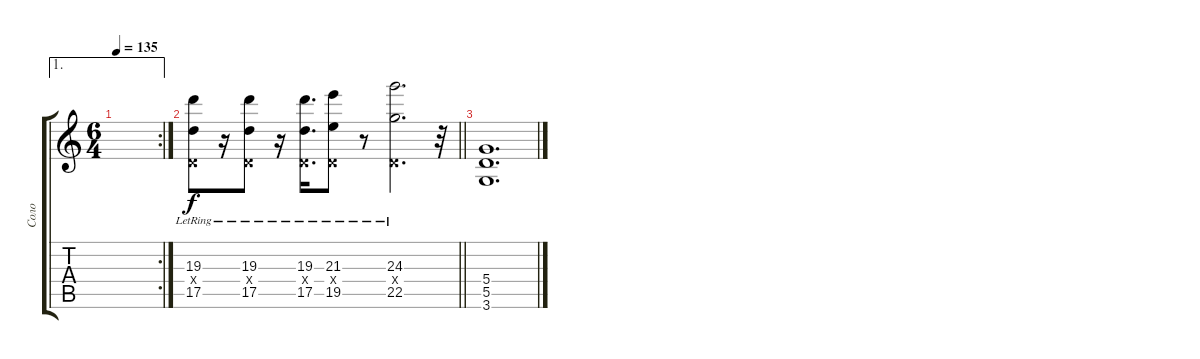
\track ("Соло" "Соло") {instrument distortionguitar}
\staff {score tabs}
\tuning (E4 B3 G3 D3 A2 E2) {hide}
\ae 1
\rc 2
\ts (6 4)
\tempo 135
\clef g2
\ks c
|
\barLineRight lightlight
(19.3{lr} 0.4{x} 17.5{lr}).8 r.16 (19.3{lr} 0.4{x} 17.5{lr}).8 r.16 (19.3{lr} 0.4{x} 17.5{lr}).16{d} (21.3{lr} 0.4{x} 19.5{lr}).8 r.8 (24.3{lr} 0.4{x} 22.5{lr}).2{d} r.32 |
(5.4 5.5 3.6).1{d}
